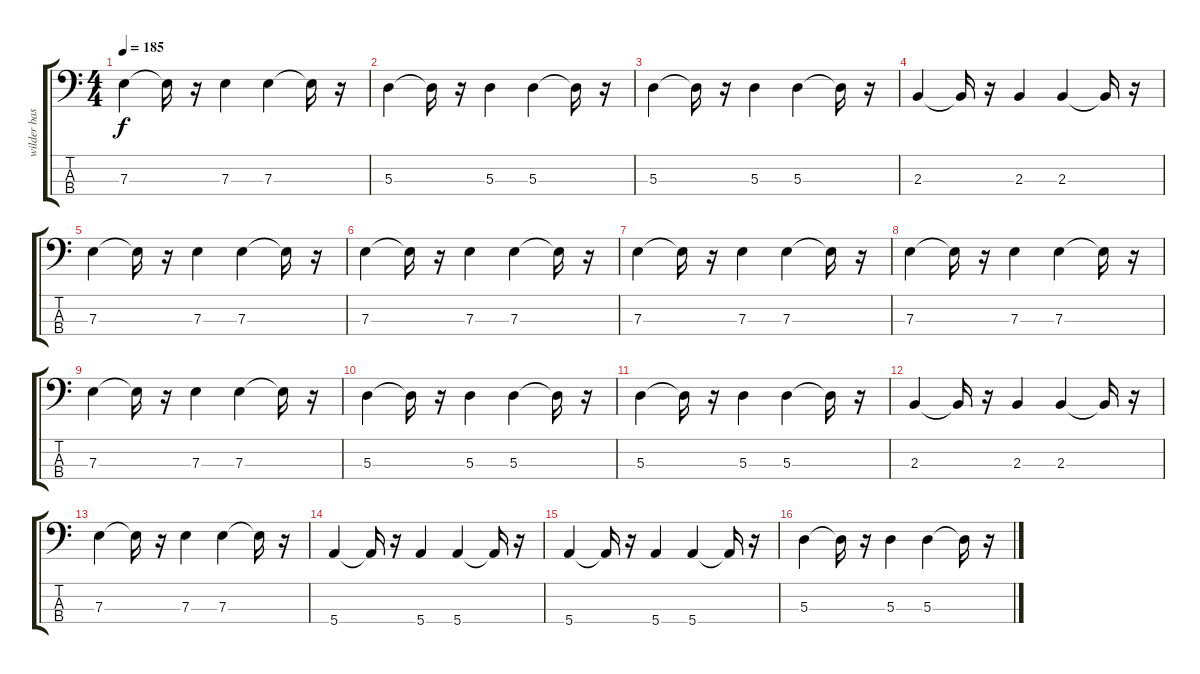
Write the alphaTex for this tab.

\track ("wilder bass" "wilder bas") {instrument electricbassfinger}
\staff {score tabs}
\tuning (G2 D2 A1 E1) {hide}
\ts (4 4)
\tempo 185
\clef f4
\ks c
7.3.4{dy f} 7.3{t}.16 r.16 7.3.4 7.3.4 7.3{t}.16 r.16 |
5.3.4 5.3{t}.16 r.16 5.3.4 5.3.4 5.3{t}.16 r.16 |
5.3.4 5.3{t}.16 r.16 5.3.4 5.3.4 5.3{t}.16 r.16 |
2.3.4 2.3{t}.16 r.16 2.3.4 2.3.4 2.3{t}.16 r.16 |
7.3.4 7.3{t}.16 r.16 7.3.4 7.3.4 7.3{t}.16 r.16 |
7.3.4 7.3{t}.16 r.16 7.3.4 7.3.4 7.3{t}.16 r.16 |
7.3.4 7.3{t}.16 r.16 7.3.4 7.3.4 7.3{t}.16 r.16 |
7.3.4 7.3{t}.16 r.16 7.3.4 7.3.4 7.3{t}.16 r.16 |
7.3.4 7.3{t}.16 r.16 7.3.4 7.3.4 7.3{t}.16 r.16 |
5.3.4 5.3{t}.16 r.16 5.3.4 5.3.4 5.3{t}.16 r.16 |
5.3.4 5.3{t}.16 r.16 5.3.4 5.3.4 5.3{t}.16 r.16 |
2.3.4 2.3{t}.16 r.16 2.3.4 2.3.4 2.3{t}.16 r.16 |
7.3.4 7.3{t}.16 r.16 7.3.4 7.3.4 7.3{t}.16 r.16 |
5.4.4 5.4{t}.16 r.16 5.4.4 5.4.4 5.4{t}.16 r.16 |
5.4.4 5.4{t}.16 r.16 5.4.4 5.4.4 5.4{t}.16 r.16 |
5.3.4 5.3{t}.16 r.16 5.3.4 5.3.4 5.3{t}.16 r.16
